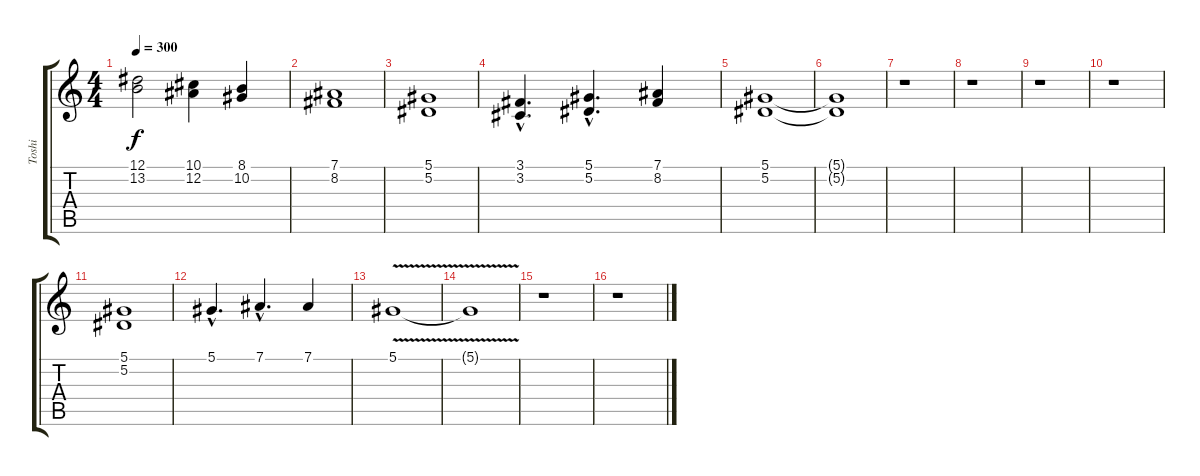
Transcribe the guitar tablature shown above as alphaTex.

\track ("Toshi" "Toshi") {instrument trumpet}
\staff {score tabs}
\tuning (Eb4 Bb3 Gb3 Db3 Ab2 Eb2) {hide}
\ts (4 4)
\tempo 300
\clef g2
\ks c
(12.1 13.2).2{dy f} (10.1 12.2).4 (8.1 10.2).4 |
(7.1 8.2).1 |
(5.1 5.2).1 |
(3.1{hac} 3.2{hac}).4{d} (5.1{hac} 5.2{hac}).4{d} (7.1 8.2).4 |
(5.1 5.2).1 |
(5.1{t} 5.2{t}).1 |
r.1 |
r.1 |
r.1 |
r.1 |
(5.1 5.2).1 |
5.1{hac}.4{d} 7.1{hac}.4{d} 7.1.4 |
5.1{v}.1 |
5.1{t}.1 |
r.1 |
r.1
